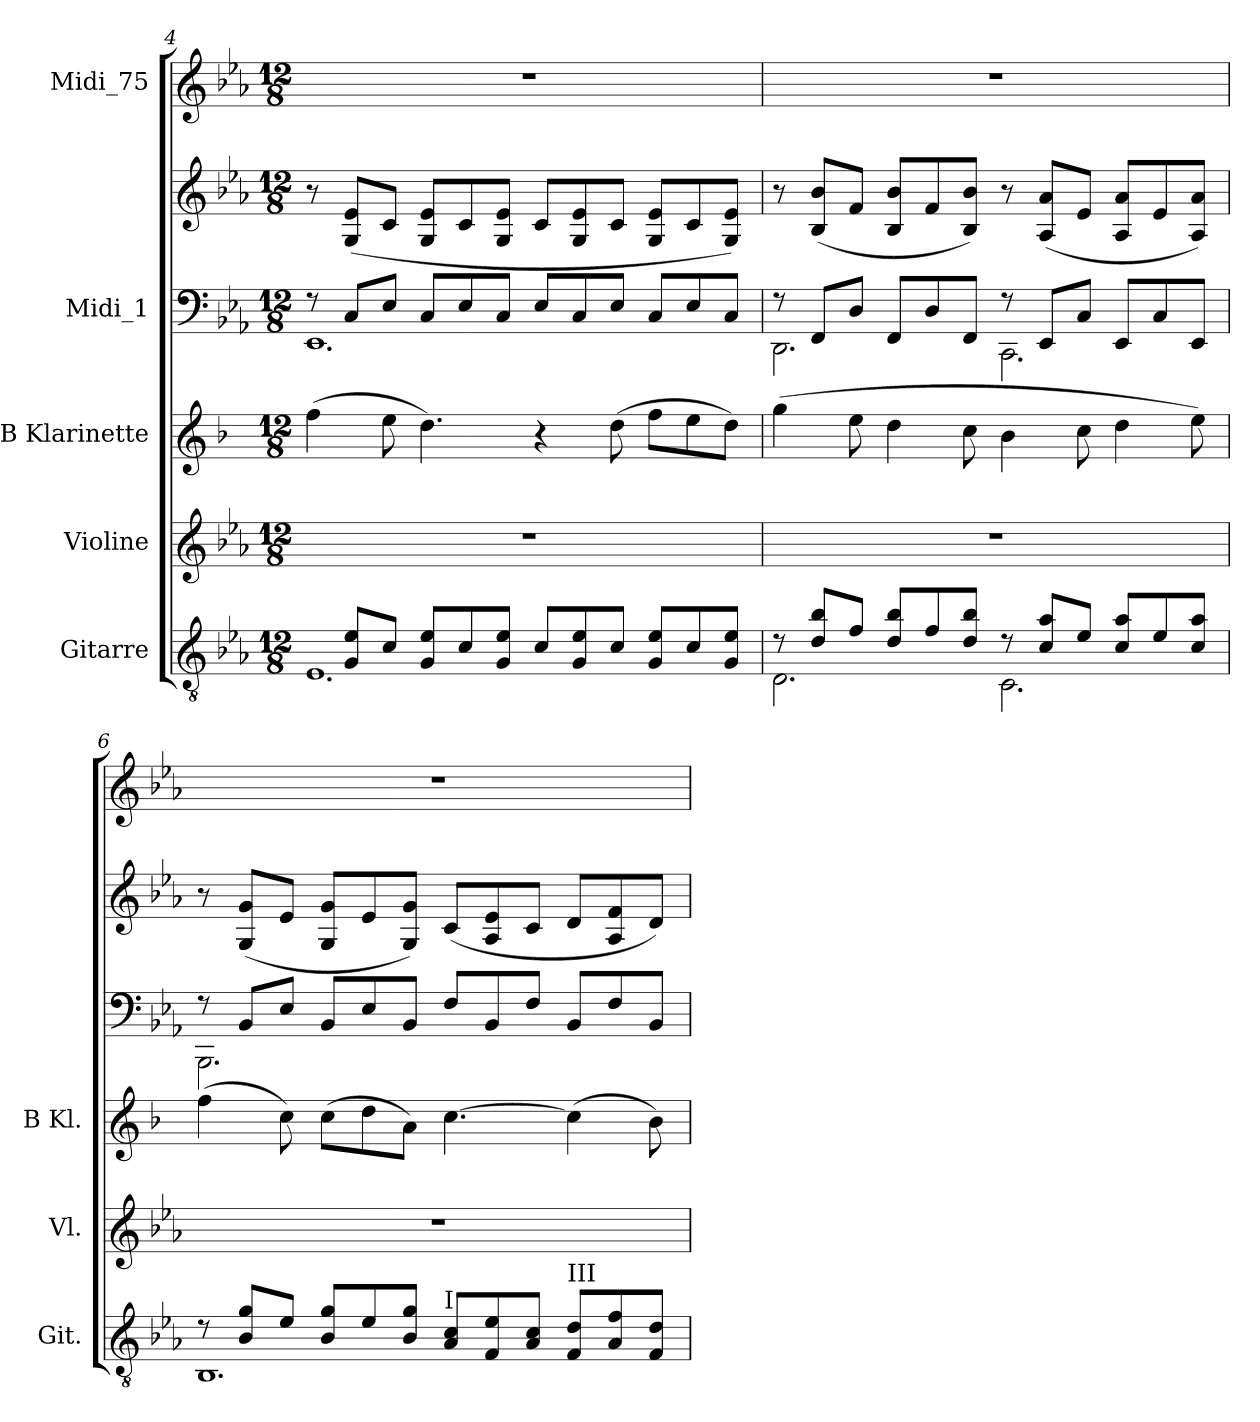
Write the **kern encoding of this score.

**kern	**kern	**kern	**kern	**kern	**kern
*part5	*part4	*part3	*part2	*part2	*part1
*staff6	*staff5	*staff4	*staff3	*staff2	*staff1
*I"Gitarre	*I"Violine	*I"B Klarinette	*I"Midi_1	*	*I"Midi_75
*I'Git.	*I'Vl.	*I'B Kl.	*	*	*
!!LO:LB:g=z
*clefGv2	*clefG2	*clefG2	*clefF4	*clefG2	*clefG2
*	*	*ITrd1c2	*	*	*
*k[b-e-a-]	*k[b-e-a-]	*k[b-e-a-]	*k[b-e-a-]	*k[b-e-a-]	*k[b-e-a-]
*M12/8	*M12/8	*M12/8	*M12/8	*M12/8	*M12/8
=4	=4	=4	=4	=4	=4
*^	*	*	*^	*	*
8ryy	1.E-	1.r	(>4ee-\	8r	1.EE-	8r	1.r
8G/ 8e-/L	.	.	.	8C/L	.	(8G/ 8e-/L	.
8c/J	.	.	8dd\	8E-/J	.	8c/J	.
8G/ 8e-/L	.	.	4.cc\)	8C/L	.	8G/ 8e-/L	.
8c/	.	.	.	8E-/	.	8c/	.
8G/ 8e-/J	.	.	.	8C/J	.	8G/ 8e-/J	.
8c/L	.	.	4r	8E-/L	.	8c/L	.
8G/ 8e-/	.	.	.	8C/	.	8G/ 8e-/	.
8c/J	.	.	(>8cc\	8E-/J	.	8c/J	.
8G/ 8e-/L	.	.	8ee-\L	8C/L	.	8G/ 8e-/L	.
8c/	.	.	8dd\	8E-/	.	8c/	.
8G/ 8e-/J	.	.	8cc\J)	8C/J	.	8G/ 8e-/J)	.
=5	=5	=5	=5	=5	=5	=5	=5
8r	2.D\	1.r	(>4ff\	8r	2.DD\	8r	1.r
8d/ 8b-/L	.	.	.	8FF/L	.	(8B-/ 8b-/L	.
8f/J	.	.	8dd\	8D/J	.	8f/J	.
8d/ 8b-/L	.	.	4cc\	8FF/L	.	8B-/ 8b-/L	.
8f/	.	.	.	8D/	.	8f/	.
8d/ 8b-/J	.	.	8b-\	8FF/J	.	8B-/ 8b-/J)	.
8r	2.C\	.	4a-\	8r	2.CC\	8r	.
8c/ 8a-/L	.	.	.	8EE-/L	.	(8A-/ 8a-/L	.
8e-/J	.	.	8b-\	8C/J	.	8e-/J	.
8c/ 8a-/L	.	.	4cc\	8EE-/L	.	8A-/ 8a-/L	.
8e-/	.	.	.	8C/	.	8e-/	.
8c/ 8a-/J	.	.	8dd\)	8EE-/J	.	8A-/ 8a-/J)	.
=6	=6	=6	=6	=6	=6	=6	=6
8r	1.BB-	1.r	(>4ee-\	8r	2.BBB-\	8r	1.r
8B-/ 8g/L	.	.	.	8BB-/L	.	(8G/ 8g/L	.
8e-/J	.	.	8b-\)	8E-/J	.	8e-/J	.
8B-/ 8g/L	.	.	(>8b-\L	8BB-/L	.	8G/ 8g/L	.
8e-/	.	.	8cc\	8E-/	.	8e-/	.
8B-/ 8g/J	.	.	8g\J)	8BB-/J	.	8G/ 8g/J)	.
!LO:TX:a:t=I	!	!	!	!	!	!	!
8A-/ 8c/L	.	.	[4.b-\	8F/L	4ryy	(8c/L	.
8F/ 8e-/	.	.	.	8BB-/	.	8A-/ 8e-/	.
8A-/ 8c/J	.	.	.	8F/J	2ryy	8c/J	.
!LO:TX:a:t=III	!	!	!	!	!	!	!
8F/ 8d/L	.	.	(>4b-\]	8BB-/L	.	8d/L	.
8A-/ 8f/	.	.	.	8F/	.	8A-/ 8f/	.
8F/ 8d/J	.	.	8a-\)	8BB-/J	.	8d/J)	.
*v	*v	*	*	*v	*v	*	*
=	=	=	=	=	=
*-	*-	*-	*-	*-	*-
